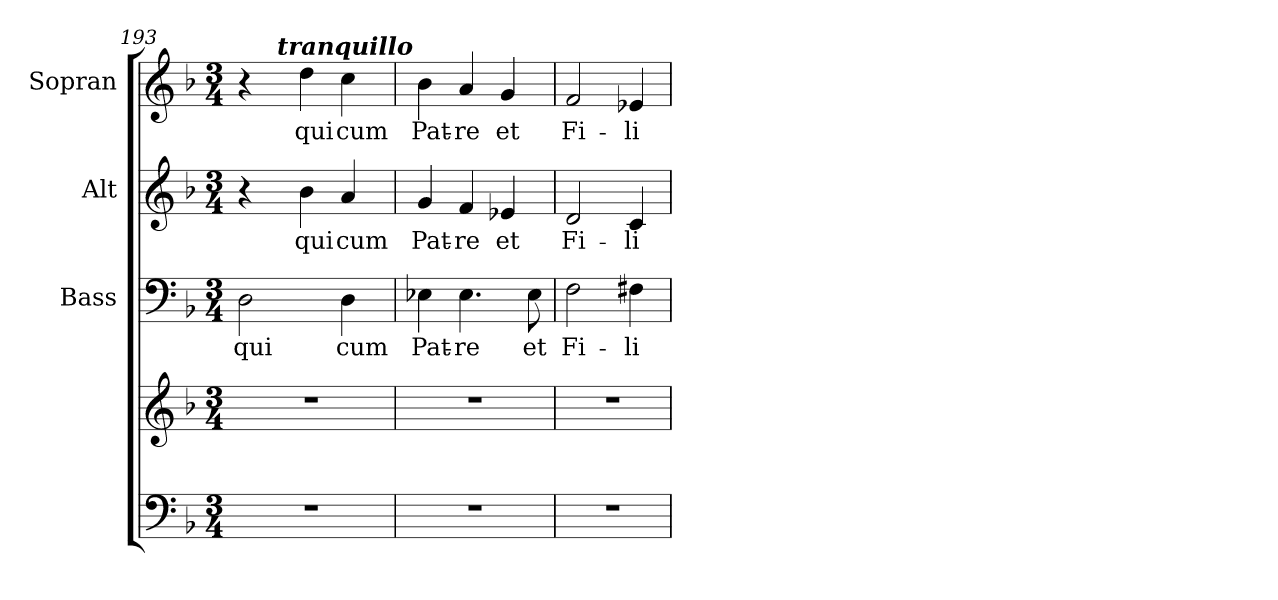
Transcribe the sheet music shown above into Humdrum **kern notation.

**kern	**kern	**kern	**text	**kern	**text	**kern	**text
*part4	*part4	*part3	*part3	*part2	*part2	*part1	*part1
*staff5	*staff4	*staff3	*staff3	*staff2	*staff2	*staff1	*staff1
*	*	*I"Bass	*	*I"Alt	*	*I"Sopran	*
*	*	*I'B.	*	*I'A.	*	*I'S.	*
*clefF4	*clefG2	*clefF4	*	*clefG2	*	*clefG2	*
*k[b-]	*k[b-]	*k[b-]	*	*k[b-]	*	*k[b-]	*
*F:	*F:	*F:	*	*F:	*	*F:	*
*M3/4	*M3/4	*M3/4	*	*M3/4	*	*M3/4	*
=193	=193	=193	=193	=193	=193	=193	=193
!	!	!	!LO:LY:b	!	!	!	!
*	*	*	*	*	*	*^	*
2.r	2.r	2D\	qui	4r	.	4r	8ryy	.
.	.	.	.	.	.	.	32ryy	.
!	!	!	!	!	!	!	!LO:TX:a:Bi:t=tranquillo	!
.	.	.	.	.	.	.	2ryy	.
!	!	!	!	!	!LO:LY:b	!	!	!LO:LY:b
.	.	.	.	4b-\	qui	4dd\	.	qui
!	!	!	!LO:LY:b	!	!LO:LY:b	!	!	!LO:LY:b
.	.	4D\	cum	4a/	cum	4cc\	.	cum
.	.	.	.	.	.	.	16.ryy	.
=194	=194	=194	=194	=194	=194	=194	=194	=194
!	!	!	!LO:LY:b	!	!LO:LY:b	!	!	!LO:LY:b
*	*	*	*	*	*	*v	*v	*
2.r	2.r	4E-X\	Pat-	4g/	Pat-	4b-\	Pat-
!	!	!	!LO:LY:b	!	!LO:LY:b	!	!LO:LY:b
.	.	4.E-\	-re	4f/	-re	4a/	-re
!	!	!	!	!	!LO:LY:b	!	!LO:LY:b
.	.	.	.	4e-X/	et	4g/	et
!	!	!	!LO:LY:b	!	!	!	!
.	.	8E-\	et	.	.	.	.
=195	=195	=195	=195	=195	=195	=195	=195
!	!	!	!LO:LY:b	!	!LO:LY:b	!	!LO:LY:b
2.r	2.r	2F\	Fi-	2d/	Fi-	2f/	Fi-
!	!	!	!LO:LY:b	!	!LO:LY:b	!	!LO:LY:b
.	.	4F#X\	-li-	4c/	-li-	4e-X/	-li-
=	=	=	=	=	=	=	=
*-	*-	*-	*-	*-	*-	*-	*-
